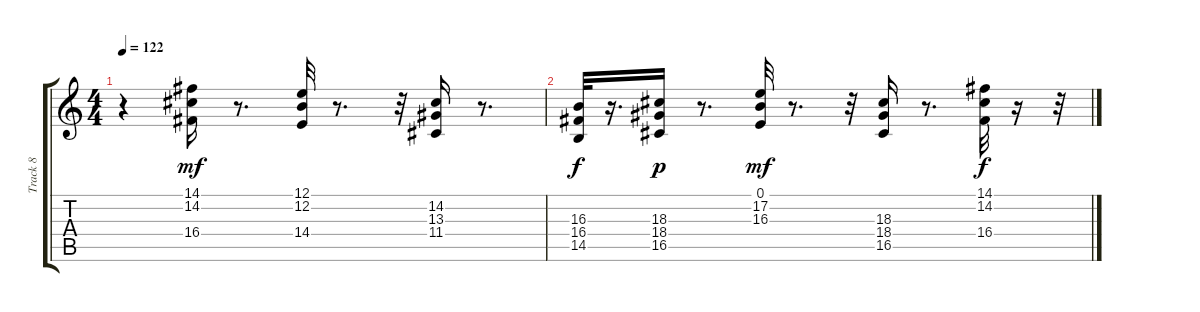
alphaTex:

\track ("Track 8" "Track 8") {instrument xylophone}
\staff {score tabs}
\tuning (E4 B3 G3 D3 A2 E2) {hide}
\ts (4 4)
\tempo 122
\clef g2
\ks c
r.4{dy ff} (14.1 14.2 16.4).16{dy mf} r.8{d} (12.1 12.2 14.4).32 r.8{d} r.32 (14.2 13.3 11.4).16 r.8{d} |
(16.3 16.4 14.5).32{dy f} r.16{d} (18.3 18.4 16.5).16{dy p} r.8{d} (0.1 17.2 16.3).32{dy mf} r.8{d} r.32 (18.3 18.4 16.5).16 r.8{d} (14.1 14.2 16.4).32{dy f} r.16 r.32
